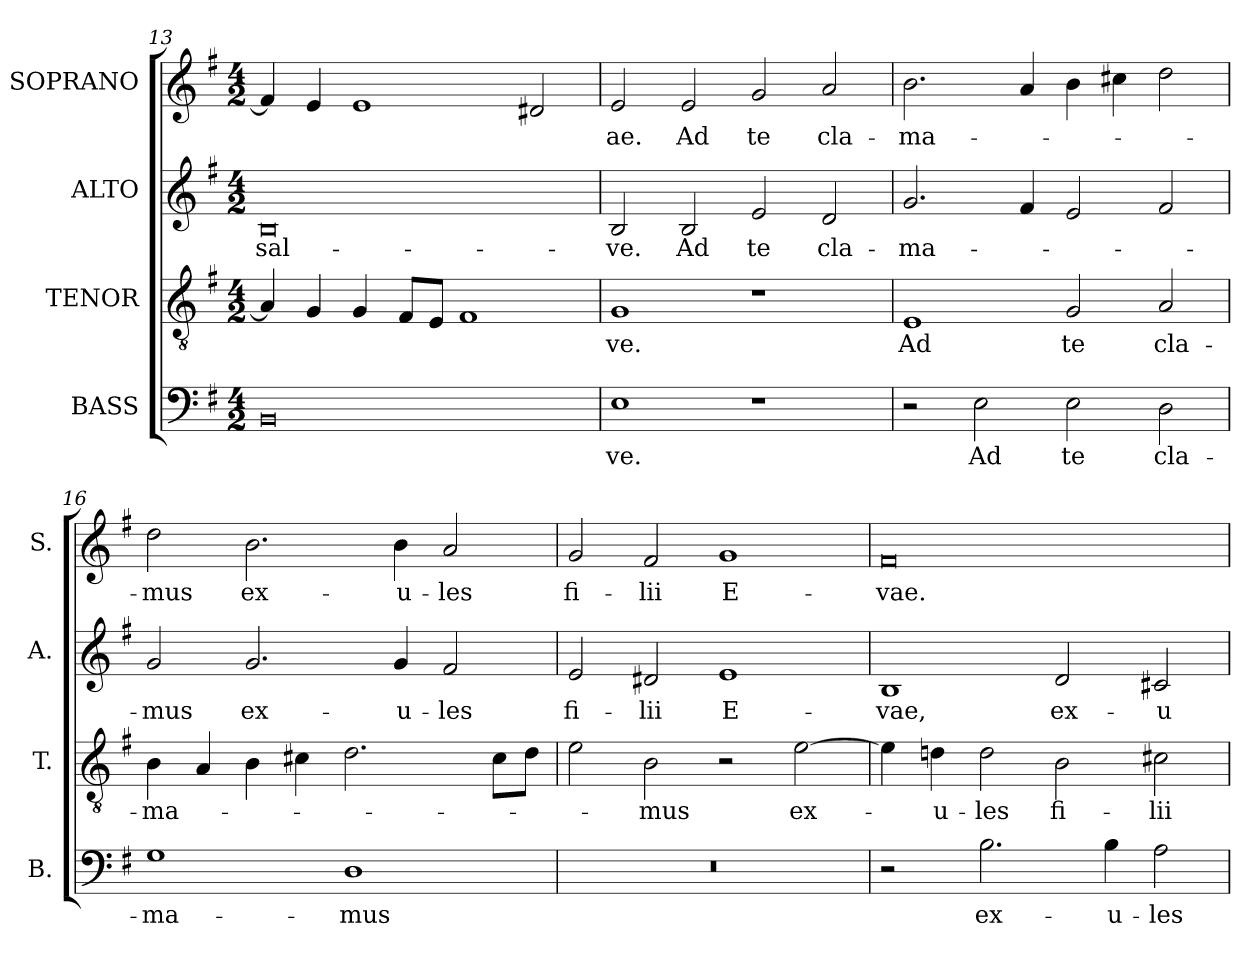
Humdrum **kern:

**kern	**text	**kern	**text	**kern	**text	**kern	**text
*part4	*part4	*part3	*part3	*part2	*part2	*part1	*part1
*staff4	*staff4	*staff3	*staff3	*staff2	*staff2	*staff1	*staff1
*I"BASS	*	*I"TENOR	*	*I"ALTO	*	*I"SOPRANO	*
*I'B.	*	*I'T.	*	*I'A.	*	*I'S.	*
*clefF4	*	*clefGv2	*	*clefG2	*	*clefG2	*
*	*	*ITrd7c12	*	*	*	*	*
*k[f#]	*	*k[f#]	*	*k[f#]	*	*k[f#]	*
*G:	*	*G:	*	*G:	*	*G:	*
*M4/2	*	*M4/2	*	*M4/2	*	*M4/2	*
=13	=13	=13	=13	=13	=13	=13	=13
!	!	!	!	!	!LO:LY:b:color=#000000	!	!
0BBi	.	4AAi/]	.	0Bi	sal-	4f#i/]	.
.	.	4GGi/	.	.	.	4ei/	.
.	.	4GGi/	.	.	.	1ei	.
.	.	8FF#i/L	.	.	.	.	.
.	.	8EEi/J	.	.	.	.	.
.	.	1FF#i	.	.	.	.	.
.	.	.	.	.	.	2d#Xi/	.
=14	=14	=14	=14	=14	=14	=14	=14
!	!LO:LY:b:color=#000000	!	!	!	!	!	!
!	!	!	!LO:LY:b:color=#000000	!	!	!	!
!	!	!	!	!	!LO:LY:b:color=#000000	!	!
!	!	!	!	!	!	!	!LO:LY:b:color=#000000
1Ei	-ve.	1GGi	-ve.	2Bi/	-ve.	2ei/	-ae.
!	!	!	!	!	!LO:LY:b:color=#000000	!	!
!	!	!	!	!	!	!	!LO:LY:b:color=#000000
.	.	.	.	2Bi/	Ad	2ei/	Ad
!	!	!	!	!	!LO:LY:b:color=#000000	!	!
!	!	!	!	!	!	!	!LO:LY:b:color=#000000
1r	.	1r	.	2ei/	te	2gi/	te
!	!	!	!	!	!LO:LY:b:color=#000000	!	!
!	!	!	!	!	!	!	!LO:LY:b:color=#000000
.	.	.	.	2di/	cla-	2ai/	cla-
!!LO:LB:g=z
=15	=15	=15	=15	=15	=15	=15	=15
!	!	!	!LO:LY:b:color=#000000	!	!	!	!
!	!	!	!	!	!LO:LY:b:color=#000000	!	!
!	!	!	!	!	!	!	!LO:LY:b:color=#000000
2r	.	1EEi	Ad	2.gi/	-ma-	2.bi\	-ma-
!	!LO:LY:b:color=#000000	!	!	!	!	!	!
2Ei\	Ad	.	.	.	.	.	.
.	.	.	.	4f#i/	.	4ai/	.
!	!LO:LY:b:color=#000000	!	!	!	!	!	!
!	!	!	!LO:LY:b:color=#000000	!	!	!	!
2Ei\	te	2GGi/	te	2ei/	.	4bi\	.
.	.	.	.	.	.	4cc#Xi\	.
!	!LO:LY:b:color=#000000	!	!	!	!	!	!
!	!	!	!LO:LY:b:color=#000000	!	!	!	!
2Di\	cla-	2AAi/	cla-	2f#i/	.	2ddi\	.
=16	=16	=16	=16	=16	=16	=16	=16
!	!LO:LY:b:color=#000000	!	!	!	!	!	!
!	!	!	!LO:LY:b:color=#000000	!	!	!	!
!	!	!	!	!	!LO:LY:b:color=#000000	!	!
!	!	!	!	!	!	!	!LO:LY:b:color=#000000
1Gi	-ma-	4BBi\	-ma-	2gi/	-mus	2ddi\	-mus
.	.	4AAi/	.	.	.	.	.
!	!	!	!	!	!LO:LY:b:color=#000000	!	!
!	!	!	!	!	!	!	!LO:LY:b:color=#000000
.	.	4BBi\	.	2.gi/	ex-	2.bi\	ex-
.	.	4C#Xi\	.	.	.	.	.
!	!LO:LY:b:color=#000000	!	!	!	!	!	!
1Di	-mus	2.Di\	.	.	.	.	.
!	!	!	!	!	!LO:LY:b:color=#000000	!	!
!	!	!	!	!	!	!	!LO:LY:b:color=#000000
.	.	.	.	4gi/	-u-	4bi\	-u-
!	!	!	!	!	!LO:LY:b:color=#000000	!	!
!	!	!	!	!	!	!	!LO:LY:b:color=#000000
.	.	.	.	2f#i/	-les	2ai/	-les
.	.	8C#i\L	.	.	.	.	.
.	.	8Di\J	.	.	.	.	.
=17	=17	=17	=17	=17	=17	=17	=17
!LO:N:vis=1	!	!	!	!	!	!	!
!	!	!	!	!	!LO:LY:b:color=#000000	!	!
!	!	!	!	!	!	!	!LO:LY:b:color=#000000
0r	.	2Ei\	.	2ei/	fi-	2gi/	fi-
!	!	!	!LO:LY:b:color=#000000	!	!	!	!
!	!	!	!	!	!LO:LY:b:color=#000000	!	!
!	!	!	!	!	!	!	!LO:LY:b:color=#000000
.	.	2BBi\	-mus	2d#Xi/	-lii	2f#i/	-lii
!	!	!	!	!	!LO:LY:b:color=#000000	!	!
!	!	!	!	!	!	!	!LO:LY:b:color=#000000
.	.	2r	.	1ei	E-	1gi	E-
!	!	!	!LO:LY:b:color=#000000	!	!	!	!
.	.	[2Ei\	ex-	.	.	.	.
=18	=18	=18	=18	=18	=18	=18	=18
!	!	!	!	!	!LO:LY:b:color=#000000	!	!
!	!	!	!	!	!	!	!LO:LY:b:color=#000000
2r	.	4Ei\]	.	1Bi	-vae,	0f#i	-vae.
!	!	!	!LO:LY:b:color=#000000	!	!	!	!
.	.	4Dni\	-u-	.	.	.	.
!	!LO:LY:b:color=#000000	!	!	!	!	!	!
!	!	!	!LO:LY:b:color=#000000	!	!	!	!
2.Bi\	ex-	2Di\	-les	.	.	.	.
!	!	!	!LO:LY:b:color=#000000	!	!	!	!
!	!	!	!	!	!LO:LY:b:color=#000000	!	!
.	.	2BBi\	fi-	2di/	ex-	.	.
!	!LO:LY:b:color=#000000	!	!	!	!	!	!
4Bi\	-u-	.	.	.	.	.	.
!	!LO:LY:b:color=#000000	!	!	!	!	!	!
!	!	!	!LO:LY:b:color=#000000	!	!	!	!
!	!	!	!	!	!LO:LY:b:color=#000000	!	!
2Ai\	-les	2C#Xi\	-lii	2c#Xi/	-u-	.	.
=	=	=	=	=	=	=	=
*-	*-	*-	*-	*-	*-	*-	*-
